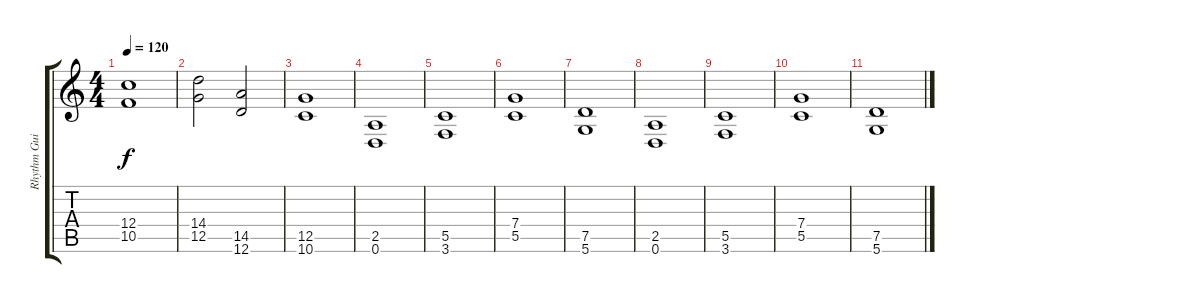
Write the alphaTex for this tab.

\track ("Rhythm Guitar" "Rhythm Gui") {instrument distortionguitar}
\staff {score tabs}
\tuning (D4 A3 F3 C3 G2 D2) {hide}
\ts (4 4)
\tempo 120
\clef g2
\ks c
(12.4 10.5).1{dy f} |
(14.4 12.5).2 (14.5 12.6).2 |
(12.5 10.6).1 |
(2.5 0.6).1 |
(5.5 3.6).1 |
(7.4 5.5).1 |
(7.5 5.6).1 |
(2.5 0.6).1 |
(5.5 3.6).1 |
(7.4 5.5).1 |
(7.5 5.6).1
